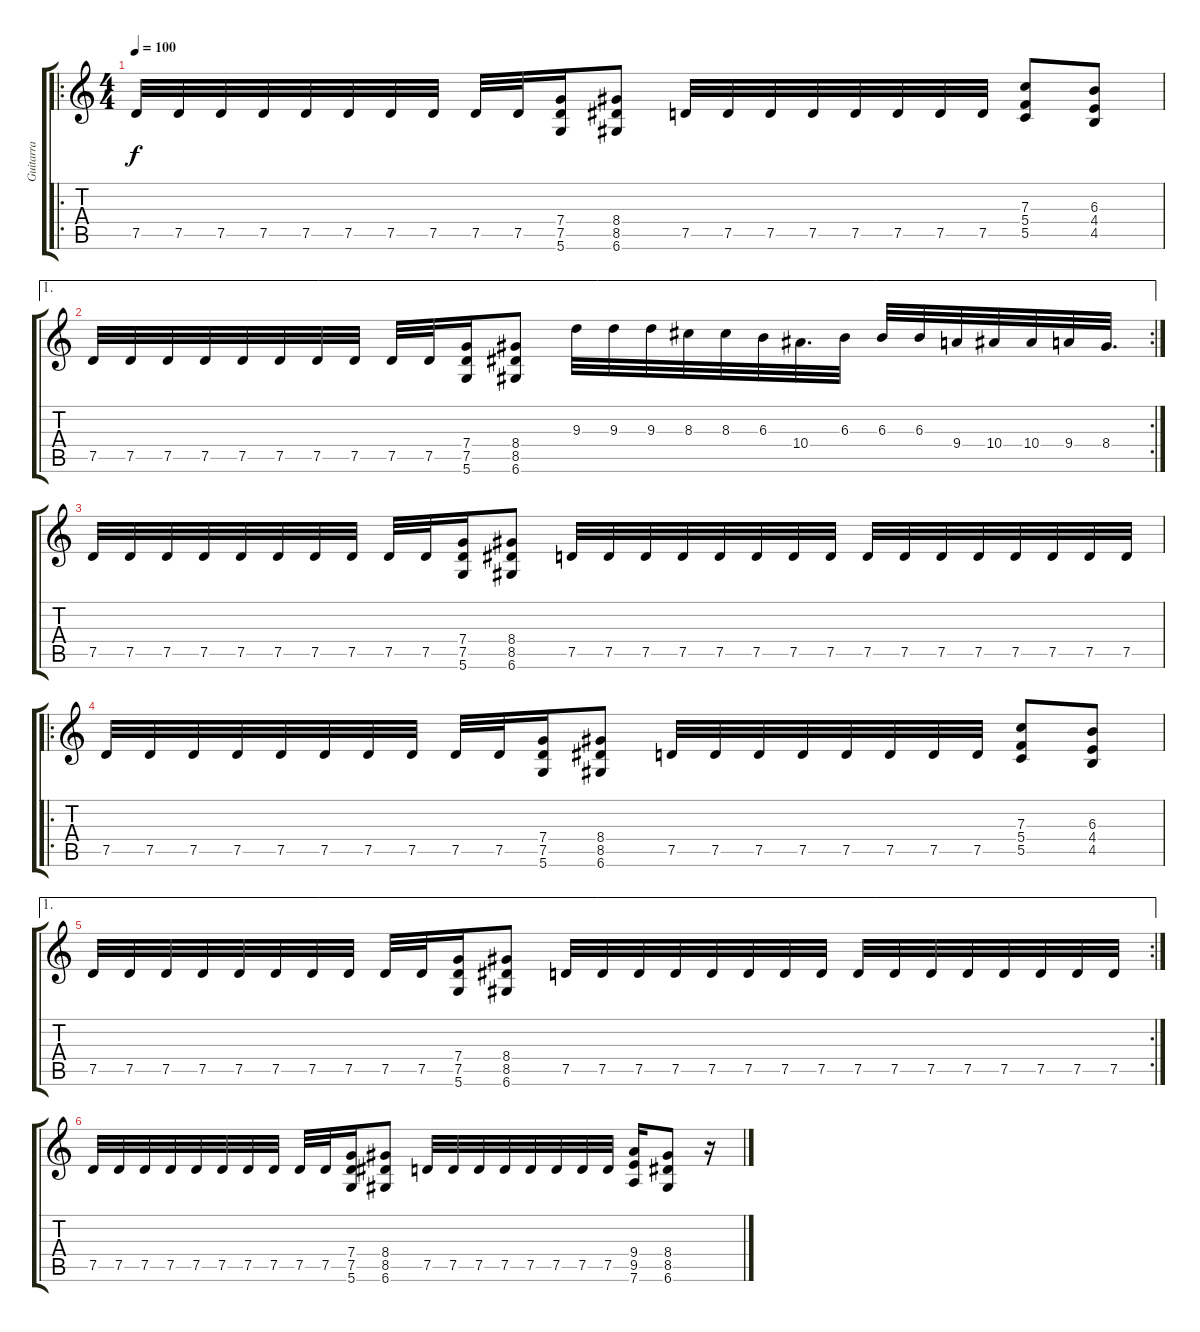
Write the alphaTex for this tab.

\track ("Guitarra" "Guitarra") {instrument distortionguitar}
\staff {score tabs}
\tuning (D4 A3 F3 C3 G2 D2) {hide}
\ro
\ts (4 4)
\tempo 100
\clef g2
\ks c
7.5.32{dy f volume 13 balance 13 instrument distortionguitar} 7.5.32 7.5.32 7.5.32 7.5.32 7.5.32 7.5.32 7.5.32 7.5.32 7.5.32 (7.4 7.5 5.6).16 (8.4 8.5 6.6).8 7.5.32 7.5.32 7.5.32 7.5.32 7.5.32 7.5.32 7.5.32 7.5.32 (7.3 5.4 5.5).8 (6.3 4.4 4.5).8 |
\ae 1
\rc 2
7.5.32 7.5.32 7.5.32 7.5.32 7.5.32 7.5.32 7.5.32 7.5.32 7.5.32 7.5.32 (7.4 7.5 5.6).16 (8.4 8.5 6.6).8 9.3.32 9.3.32 9.3.32 8.3.32 8.3.32 6.3.32 10.4.32{d} 6.3.32 6.3.32 6.3.32 9.4.32 10.4.32 10.4.32 9.4.32 8.4.32{d} |
7.5.32 7.5.32 7.5.32 7.5.32 7.5.32 7.5.32 7.5.32 7.5.32 7.5.32 7.5.32 (7.4 7.5 5.6).16 (8.4 8.5 6.6).8 7.5.32 7.5.32 7.5.32 7.5.32 7.5.32 7.5.32 7.5.32 7.5.32 7.5.32 7.5.32 7.5.32 7.5.32 7.5.32 7.5.32 7.5.32 7.5.32 |
\ro
7.5.32{volume 13 balance 13 instrument distortionguitar} 7.5.32 7.5.32 7.5.32 7.5.32 7.5.32 7.5.32 7.5.32 7.5.32 7.5.32 (7.4 7.5 5.6).16 (8.4 8.5 6.6).8 7.5.32 7.5.32 7.5.32 7.5.32 7.5.32 7.5.32 7.5.32 7.5.32 (7.3 5.4 5.5).8 (6.3 4.4 4.5).8 |
\ae 1
\rc 2
7.5.32 7.5.32 7.5.32 7.5.32 7.5.32 7.5.32 7.5.32 7.5.32 7.5.32 7.5.32 (7.4 7.5 5.6).16 (8.4 8.5 6.6).8 7.5.32 7.5.32 7.5.32 7.5.32 7.5.32 7.5.32 7.5.32 7.5.32 7.5.32 7.5.32 7.5.32 7.5.32 7.5.32 7.5.32 7.5.32 7.5.32 |
7.5.32{volume 13 balance 13 instrument distortionguitar} 7.5.32 7.5.32 7.5.32 7.5.32 7.5.32 7.5.32 7.5.32 7.5.32 7.5.32 (7.4 7.5 5.6).16 (8.4 8.5 6.6).8 7.5.32 7.5.32 7.5.32 7.5.32 7.5.32 7.5.32 7.5.32 7.5.32 (9.4 9.5 7.6).16 (8.4 8.5 6.6).8 r.16
